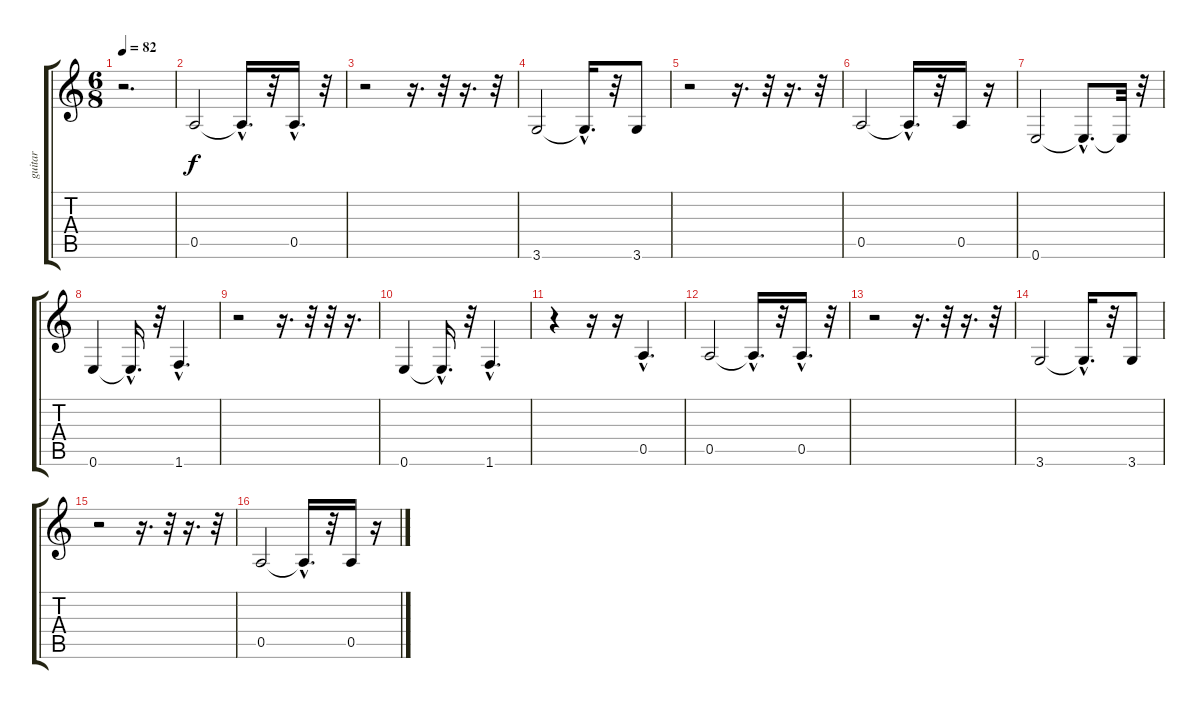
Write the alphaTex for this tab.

\track ("guitar" "guitar") {instrument electricguitarjazz}
\staff {score tabs}
\tuning (E4 B3 G3 D3 A2 E2) {hide}
\ts (6 8)
\tempo 82
\clef g2
\ks c
r.2{d dy f instrument electricguitarjazz} |
0.5.2{volume 12} 0.5{hac t}.16{d} r.32 0.5{hac}.16{d} r.32 |
r.2 r.16{d} r.32 r.16{d} r.32 |
3.6.2 3.6{hac t}.16{d} r.32 3.6.8 |
r.2 r.16{d} r.32 r.16{d} r.32 |
0.5.2 0.5{hac t}.16{d} r.32 0.5.16 r.16 |
0.6.2 0.6{hac t}.8{d} 0.6{t}.32 r.32 |
0.6.4 0.6{hac t}.16{d} r.32 1.6{hac}.4{d} |
r.2 r.16{d} r.32 r.32 r.16{d} |
0.6.4 0.6{hac t}.16{d} r.32 1.6{hac}.4{d} |
r.4 r.16 r.16 0.5{hac}.4{d} |
0.5.2 0.5{hac t}.16{d} r.32 0.5{hac}.16{d} r.32 |
r.2 r.16{d} r.32 r.16{d} r.32 |
3.6.2 3.6{hac t}.16{d} r.32 3.6.8 |
r.2 r.16{d} r.32 r.16{d} r.32 |
0.5.2 0.5{hac t}.16{d} r.32 0.5.16 r.16
